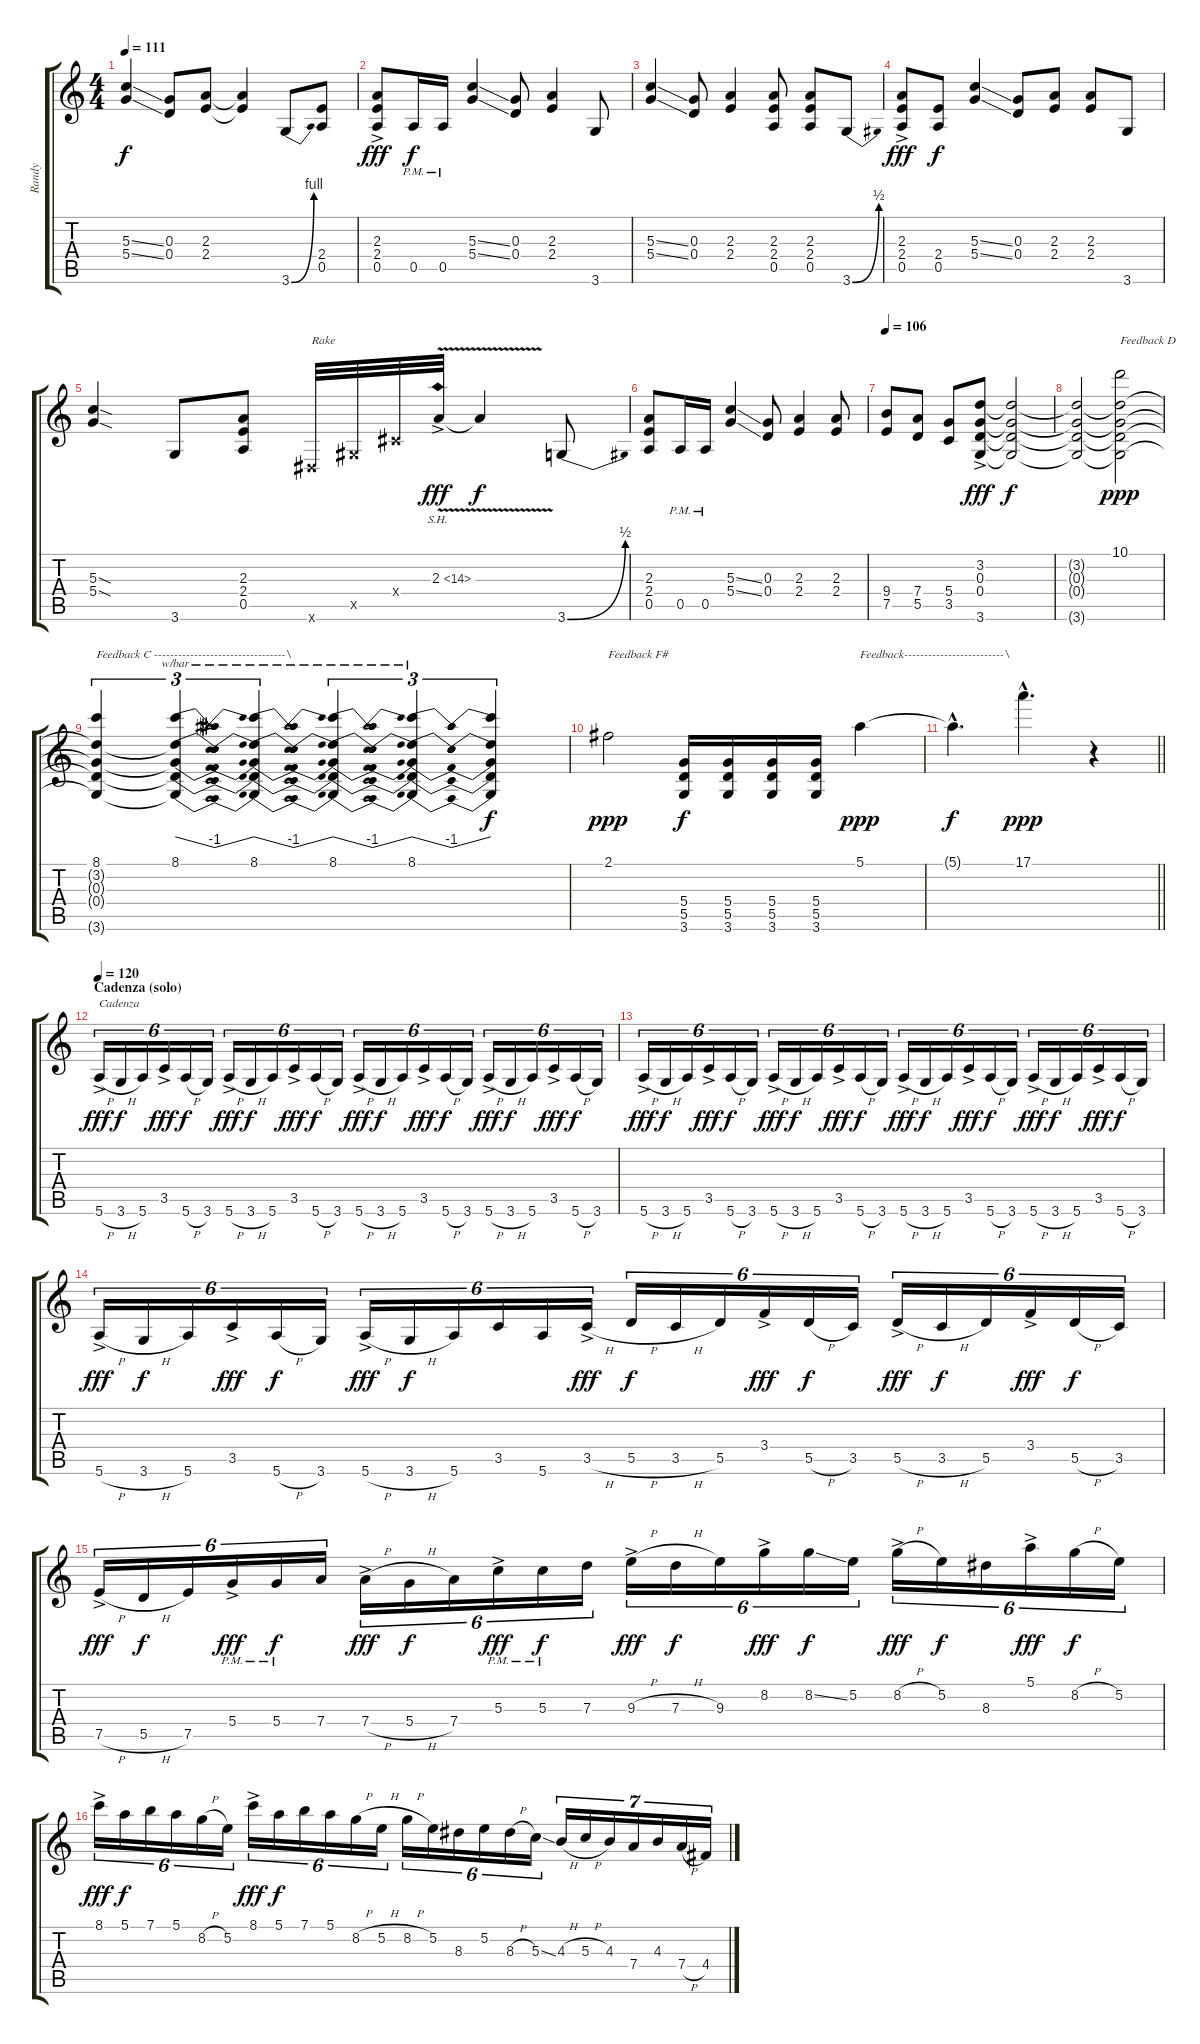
\track ("Randy" "Randy") {instrument overdrivenguitar}
\staff {score tabs}
\tuning (E4 B3 G3 D3 A2 E2) {hide}
\ts (4 4)
\tempo 111
\clef g2
\ks c
(5.3{ss} 5.4{ss}).4{dy f} (0.3 0.4).8 (2.3 2.4).8 (2.3{t} 2.4{t}).4 3.6{be (bend 0 0 60 4)}.8 (2.4 0.5).8 |
(2.3 2.4 0.5{ac}).8{dy fff} 0.5{pm}.16{dy f} 0.5{pm}.16 (5.3{ss} 5.4{ss}).4 (0.3 0.4).8 (2.3 2.4).4 3.6.8 |
(5.3{ss} 5.4{ss}).4 (0.3 0.4).8 (2.3 2.4).4 (2.3 2.4 0.5).8 (2.3 2.4 0.5).8 3.6{be (bend 0 0 60 2)}.8 |
(2.3 2.4 0.5{ac}).8{dy fff} (2.4 0.5).8{dy f} (5.3{ss} 5.4{ss}).4 (0.3 0.4).8 (2.3 2.4).8 (2.3 2.4).8 3.6.8 |
(5.3{sod} 5.4{sod}).4 3.6.8 (2.3 2.4 0.5).8 -1.6{x}.32{txt "Rake"} -1.5{x}.32 -1.4{x}.32 2.3{sh 12 v ac}.32{dy fff} 2.3{t}.4{dy f} 3.6{be (bend 0 0 60 2)}.8 |
(2.3 2.4 0.5).8 0.5{pm}.16 0.5{pm}.16 (5.3{ss} 5.4{ss}).4 (0.3 0.4).8 (2.3 2.4).4 (2.3 2.4).8 |
\tempo 106
(9.4 7.5).8 (7.4 5.5).8 (5.4 3.5).8 (3.2 0.3 0.4 3.6{ac}).8{dy fff} (3.2{t} 0.3{t} 0.4{t} 3.6{t}).2{dy f} |
(3.2{t} 0.3{t} 0.4{t} 3.6{t}).2{volume 7} (10.1 3.2{t} 0.3{t} 0.4{t} 3.6{t}).2{txt "Feedback D" dy ppp} |
(8.1 3.2{t} 0.3{t} 0.4{t} 3.6{t}).4{tu (3 2) txt "Feedback C ---------------------------------\\"} (8.1 3.2{t} 0.3{t} 0.4{t} 3.6{t}).4{tu (3 2) tbe (dip default 0 0 30 -4 60 0)} (8.1 3.2{t} 0.3{t} 0.4{t} 3.6{t}).4{tu (3 2) tbe (dip default 0 0 30 -4 60 0)} (8.1 3.2{t} 0.3{t} 0.4{t} 3.6{t}).4{tu (3 2) tbe (dip default 0 0 30 -4 60 0)} (8.1 3.2{t} 0.3{t} 0.4{t} 3.6{t}).4{tu (3 2) tbe (dip default 0 0 30 -4 60 0)} (8.1{t} 3.2{t} 0.3{t} 0.4{t} 3.6{t}).4{tu (3 2) dy f} |
2.1.2{txt "Feedback F#" dy ppp} (5.4 5.5 3.6).16{dy f volume 16} (5.4 5.5 3.6).16 (5.4 5.5 3.6).16 (5.4 5.5 3.6).16 5.1.4{txt "Feedback-------------------------\\" dy ppp} |
\barLineRight lightlight
5.1{hac t}.4{d dy f} 17.1{hac}.4{d dy ppp} r.4 |
\section ("" "Cadenza (solo)")
\tempo 120
5.6{h ac}.16{tu (6 4) txt "Cadenza" dy fff volume 16} 3.6{h}.16{tu (6 4) dy f} 5.6.16{tu (6 4)} 3.5{ac}.16{tu (6 4) dy fff} 5.6{h}.16{tu (6 4) dy f} 3.6.16{tu (6 4)} 5.6{h ac}.16{tu (6 4) dy fff} 3.6{h}.16{tu (6 4) dy f} 5.6.16{tu (6 4)} 3.5{ac}.16{tu (6 4) dy fff} 5.6{h}.16{tu (6 4) dy f} 3.6.16{tu (6 4)} 5.6{h ac}.16{tu (6 4) dy fff} 3.6{h}.16{tu (6 4) dy f} 5.6.16{tu (6 4)} 3.5{ac}.16{tu (6 4) dy fff} 5.6{h}.16{tu (6 4) dy f} 3.6.16{tu (6 4)} 5.6{h ac}.16{tu (6 4) dy fff} 3.6{h}.16{tu (6 4) dy f} 5.6.16{tu (6 4)} 3.5{ac}.16{tu (6 4) dy fff} 5.6{h}.16{tu (6 4) dy f} 3.6.16{tu (6 4)} |
5.6{h ac}.16{tu (6 4) dy fff} 3.6{h}.16{tu (6 4) dy f} 5.6.16{tu (6 4)} 3.5{ac}.16{tu (6 4) dy fff} 5.6{h}.16{tu (6 4) dy f} 3.6.16{tu (6 4)} 5.6{h ac}.16{tu (6 4) dy fff} 3.6{h}.16{tu (6 4) dy f} 5.6.16{tu (6 4)} 3.5{ac}.16{tu (6 4) dy fff} 5.6{h}.16{tu (6 4) dy f} 3.6.16{tu (6 4)} 5.6{h ac}.16{tu (6 4) dy fff} 3.6{h}.16{tu (6 4) dy f} 5.6.16{tu (6 4)} 3.5{ac}.16{tu (6 4) dy fff} 5.6{h}.16{tu (6 4) dy f} 3.6.16{tu (6 4)} 5.6{h ac}.16{tu (6 4) dy fff} 3.6{h}.16{tu (6 4) dy f} 5.6.16{tu (6 4)} 3.5{ac}.16{tu (6 4) dy fff} 5.6{h}.16{tu (6 4) dy f} 3.6.16{tu (6 4)} |
5.6{h ac}.16{tu (6 4) dy fff} 3.6{h}.16{tu (6 4) dy f} 5.6.16{tu (6 4)} 3.5{ac}.16{tu (6 4) dy fff} 5.6{h}.16{tu (6 4) dy f} 3.6.16{tu (6 4)} 5.6{h ac}.16{tu (6 4) dy fff} 3.6{h}.16{tu (6 4) dy f} 5.6.16{tu (6 4)} 3.5.16{tu (6 4)} 5.6.16{tu (6 4)} 3.5{h ac}.16{tu (6 4) dy fff} 5.5{h}.16{tu (6 4) dy f} 3.5{h}.16{tu (6 4)} 5.5.16{tu (6 4)} 3.4{ac}.16{tu (6 4) dy fff} 5.5{h}.16{tu (6 4) dy f} 3.5.16{tu (6 4)} 5.5{h ac}.16{tu (6 4) dy fff} 3.5{h}.16{tu (6 4) dy f} 5.5.16{tu (6 4)} 3.4{ac}.16{tu (6 4) dy fff} 5.5{h}.16{tu (6 4) dy f} 3.5.16{tu (6 4)} |
7.5{h ac}.16{tu (6 4) dy fff} 5.5{h}.16{tu (6 4) dy f} 7.5.16{tu (6 4)} 5.4{ac pm}.16{tu (6 4) dy fff} 5.4{pm}.16{tu (6 4) dy f} 7.4.16{tu (6 4)} 7.4{h ac}.16{tu (6 4) dy fff} 5.4{h}.16{tu (6 4) dy f} 7.4.16{tu (6 4)} 5.3{ac pm}.16{tu (6 4) dy fff} 5.3{pm}.16{tu (6 4) dy f} 7.3.16{tu (6 4)} 9.3{h ac}.16{tu (6 4) dy fff} 7.3{h}.16{tu (6 4) dy f} 9.3.16{tu (6 4)} 8.2{ac}.16{tu (6 4) dy fff} 8.2{ss}.16{tu (6 4) dy f} 5.2.16{tu (6 4)} 8.2{h ac}.16{tu (6 4) dy fff} 5.2.16{tu (6 4) dy f} 8.3.16{tu (6 4)} 5.1{ac}.16{tu (6 4) dy fff} 8.2{h}.16{tu (6 4) dy f} 5.2.16{tu (6 4)} |
8.1{ac}.16{tu (6 4) dy fff} 5.1.16{tu (6 4) dy f} 7.1.16{tu (6 4)} 5.1.16{tu (6 4)} 8.2{h}.16{tu (6 4)} 5.2.16{tu (6 4)} 8.1{ac}.16{tu (6 4) dy fff} 5.1.16{tu (6 4) dy f} 7.1.16{tu (6 4)} 5.1.16{tu (6 4)} 8.2{h}.16{tu (6 4)} 5.2{h}.16{tu (6 4)} 8.2{h}.16{tu (6 4)} 5.2.16{tu (6 4)} 8.3.16{tu (6 4)} 5.2.16{tu (6 4)} 8.3{h}.16{tu (6 4)} 5.3{ss}.16{tu (6 4)} 4.3{h}.16{tu (7 4)} 5.3{h}.16{tu (7 4)} 4.3.16{tu (7 4)} 7.4.16{tu (7 4)} 4.3.16{tu (7 4)} 7.4{h}.16{tu (7 4)} 4.4{ss}.16{tu (7 4)}
